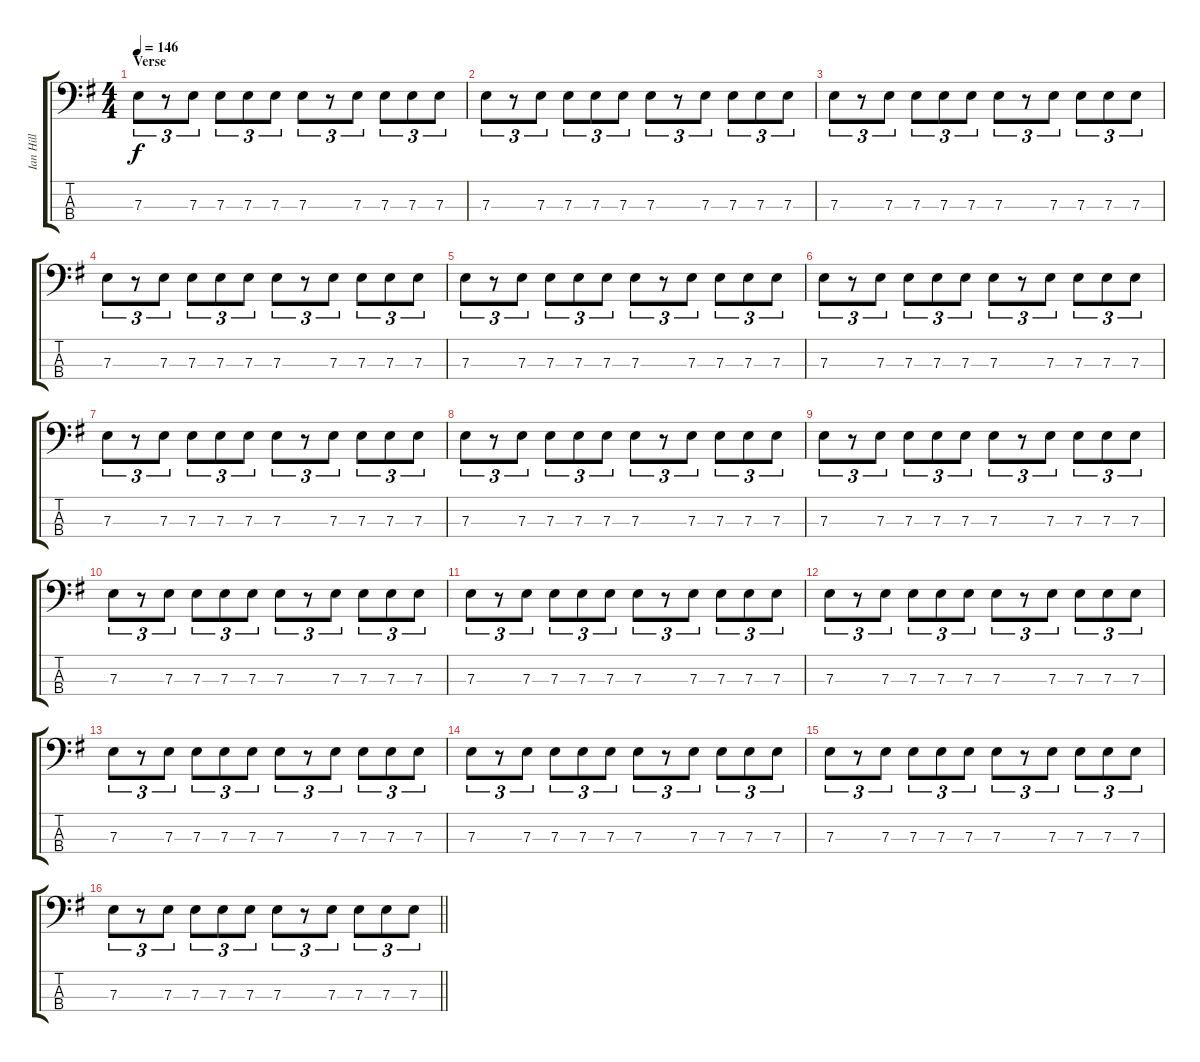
\track ("Ian Hill" "Ian Hill") {instrument electricbasspick}
\staff {score tabs}
\tuning (G2 D2 A1 E1) {hide}
\ts (4 4)
\section ("" "Verse")
\tempo 146
\clef f4
\ks eminor
7.3.8{tu (3 2) dy f} r.8{tu (3 2)} 7.3.8{tu (3 2)} 7.3.8{tu (3 2)} 7.3.8{tu (3 2)} 7.3.8{tu (3 2)} 7.3.8{tu (3 2)} r.8{tu (3 2)} 7.3.8{tu (3 2)} 7.3.8{tu (3 2)} 7.3.8{tu (3 2)} 7.3.8{tu (3 2)} |
7.3.8{tu (3 2)} r.8{tu (3 2)} 7.3.8{tu (3 2)} 7.3.8{tu (3 2)} 7.3.8{tu (3 2)} 7.3.8{tu (3 2)} 7.3.8{tu (3 2)} r.8{tu (3 2)} 7.3.8{tu (3 2)} 7.3.8{tu (3 2)} 7.3.8{tu (3 2)} 7.3.8{tu (3 2)} |
7.3.8{tu (3 2)} r.8{tu (3 2)} 7.3.8{tu (3 2)} 7.3.8{tu (3 2)} 7.3.8{tu (3 2)} 7.3.8{tu (3 2)} 7.3.8{tu (3 2)} r.8{tu (3 2)} 7.3.8{tu (3 2)} 7.3.8{tu (3 2)} 7.3.8{tu (3 2)} 7.3.8{tu (3 2)} |
7.3.8{tu (3 2)} r.8{tu (3 2)} 7.3.8{tu (3 2)} 7.3.8{tu (3 2)} 7.3.8{tu (3 2)} 7.3.8{tu (3 2)} 7.3.8{tu (3 2)} r.8{tu (3 2)} 7.3.8{tu (3 2)} 7.3.8{tu (3 2)} 7.3.8{tu (3 2)} 7.3.8{tu (3 2)} |
7.3.8{tu (3 2)} r.8{tu (3 2)} 7.3.8{tu (3 2)} 7.3.8{tu (3 2)} 7.3.8{tu (3 2)} 7.3.8{tu (3 2)} 7.3.8{tu (3 2)} r.8{tu (3 2)} 7.3.8{tu (3 2)} 7.3.8{tu (3 2)} 7.3.8{tu (3 2)} 7.3.8{tu (3 2)} |
7.3.8{tu (3 2)} r.8{tu (3 2)} 7.3.8{tu (3 2)} 7.3.8{tu (3 2)} 7.3.8{tu (3 2)} 7.3.8{tu (3 2)} 7.3.8{tu (3 2)} r.8{tu (3 2)} 7.3.8{tu (3 2)} 7.3.8{tu (3 2)} 7.3.8{tu (3 2)} 7.3.8{tu (3 2)} |
7.3.8{tu (3 2)} r.8{tu (3 2)} 7.3.8{tu (3 2)} 7.3.8{tu (3 2)} 7.3.8{tu (3 2)} 7.3.8{tu (3 2)} 7.3.8{tu (3 2)} r.8{tu (3 2)} 7.3.8{tu (3 2)} 7.3.8{tu (3 2)} 7.3.8{tu (3 2)} 7.3.8{tu (3 2)} |
7.3.8{tu (3 2)} r.8{tu (3 2)} 7.3.8{tu (3 2)} 7.3.8{tu (3 2)} 7.3.8{tu (3 2)} 7.3.8{tu (3 2)} 7.3.8{tu (3 2)} r.8{tu (3 2)} 7.3.8{tu (3 2)} 7.3.8{tu (3 2)} 7.3.8{tu (3 2)} 7.3.8{tu (3 2)} |
7.3.8{tu (3 2)} r.8{tu (3 2)} 7.3.8{tu (3 2)} 7.3.8{tu (3 2)} 7.3.8{tu (3 2)} 7.3.8{tu (3 2)} 7.3.8{tu (3 2)} r.8{tu (3 2)} 7.3.8{tu (3 2)} 7.3.8{tu (3 2)} 7.3.8{tu (3 2)} 7.3.8{tu (3 2)} |
7.3.8{tu (3 2)} r.8{tu (3 2)} 7.3.8{tu (3 2)} 7.3.8{tu (3 2)} 7.3.8{tu (3 2)} 7.3.8{tu (3 2)} 7.3.8{tu (3 2)} r.8{tu (3 2)} 7.3.8{tu (3 2)} 7.3.8{tu (3 2)} 7.3.8{tu (3 2)} 7.3.8{tu (3 2)} |
7.3.8{tu (3 2)} r.8{tu (3 2)} 7.3.8{tu (3 2)} 7.3.8{tu (3 2)} 7.3.8{tu (3 2)} 7.3.8{tu (3 2)} 7.3.8{tu (3 2)} r.8{tu (3 2)} 7.3.8{tu (3 2)} 7.3.8{tu (3 2)} 7.3.8{tu (3 2)} 7.3.8{tu (3 2)} |
7.3.8{tu (3 2)} r.8{tu (3 2)} 7.3.8{tu (3 2)} 7.3.8{tu (3 2)} 7.3.8{tu (3 2)} 7.3.8{tu (3 2)} 7.3.8{tu (3 2)} r.8{tu (3 2)} 7.3.8{tu (3 2)} 7.3.8{tu (3 2)} 7.3.8{tu (3 2)} 7.3.8{tu (3 2)} |
7.3.8{tu (3 2)} r.8{tu (3 2)} 7.3.8{tu (3 2)} 7.3.8{tu (3 2)} 7.3.8{tu (3 2)} 7.3.8{tu (3 2)} 7.3.8{tu (3 2)} r.8{tu (3 2)} 7.3.8{tu (3 2)} 7.3.8{tu (3 2)} 7.3.8{tu (3 2)} 7.3.8{tu (3 2)} |
7.3.8{tu (3 2)} r.8{tu (3 2)} 7.3.8{tu (3 2)} 7.3.8{tu (3 2)} 7.3.8{tu (3 2)} 7.3.8{tu (3 2)} 7.3.8{tu (3 2)} r.8{tu (3 2)} 7.3.8{tu (3 2)} 7.3.8{tu (3 2)} 7.3.8{tu (3 2)} 7.3.8{tu (3 2)} |
7.3.8{tu (3 2)} r.8{tu (3 2)} 7.3.8{tu (3 2)} 7.3.8{tu (3 2)} 7.3.8{tu (3 2)} 7.3.8{tu (3 2)} 7.3.8{tu (3 2)} r.8{tu (3 2)} 7.3.8{tu (3 2)} 7.3.8{tu (3 2)} 7.3.8{tu (3 2)} 7.3.8{tu (3 2)} |
\barLineRight lightlight
7.3.8{tu (3 2)} r.8{tu (3 2)} 7.3.8{tu (3 2)} 7.3.8{tu (3 2)} 7.3.8{tu (3 2)} 7.3.8{tu (3 2)} 7.3.8{tu (3 2)} r.8{tu (3 2)} 7.3.8{tu (3 2)} 7.3.8{tu (3 2)} 7.3.8{tu (3 2)} 7.3.8{tu (3 2)}
